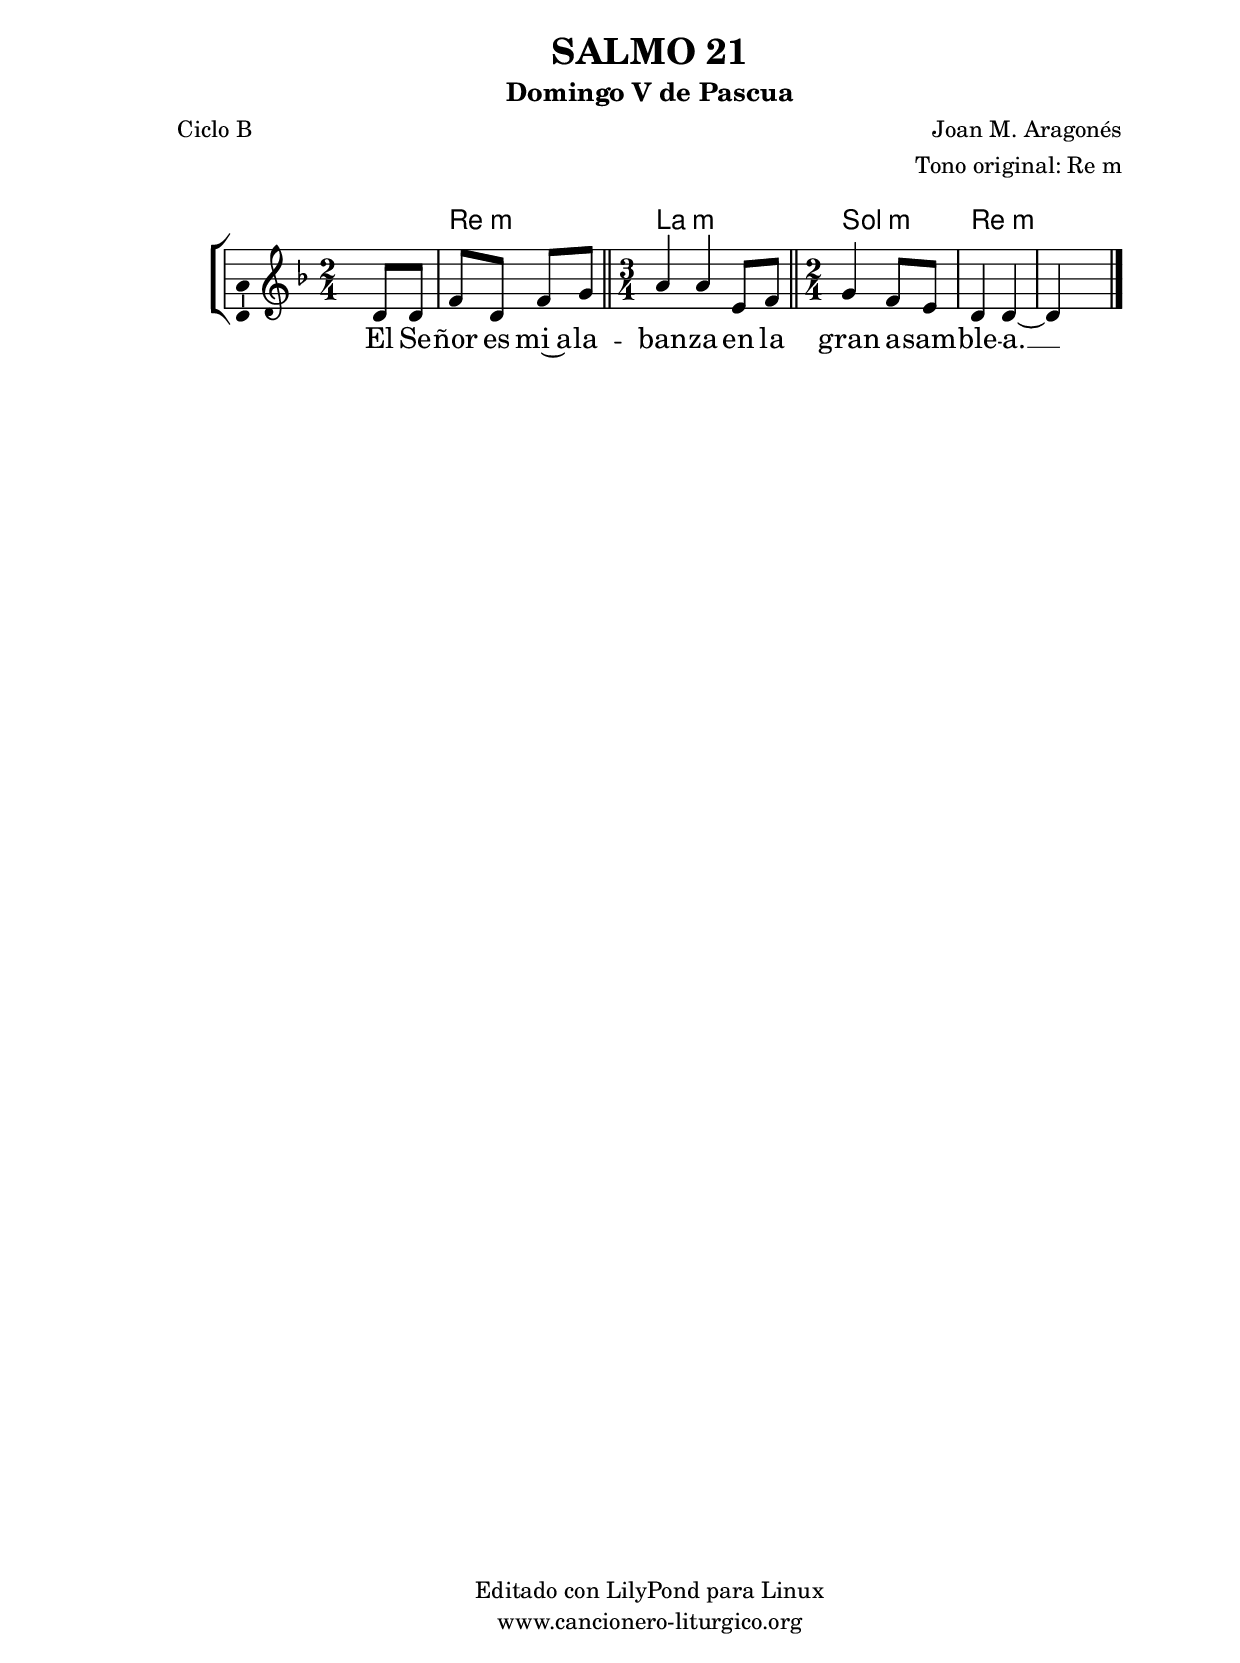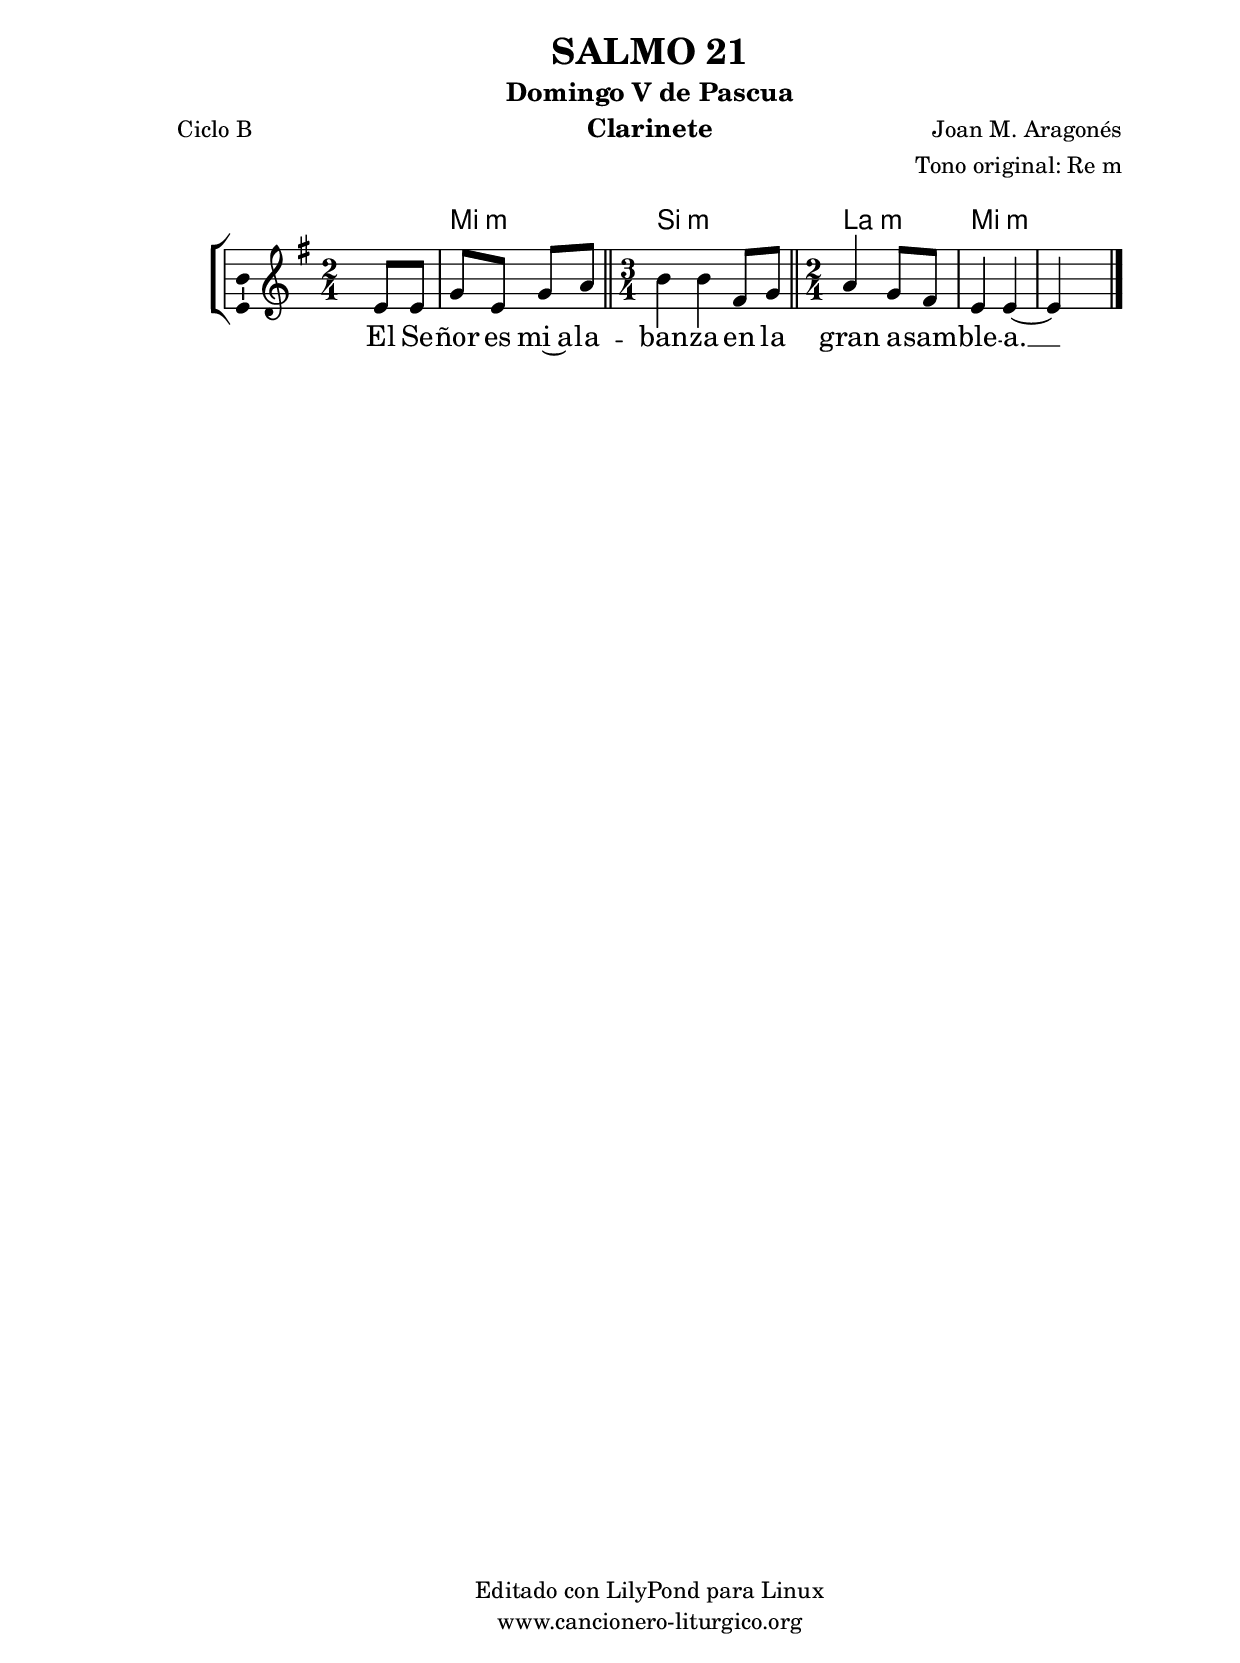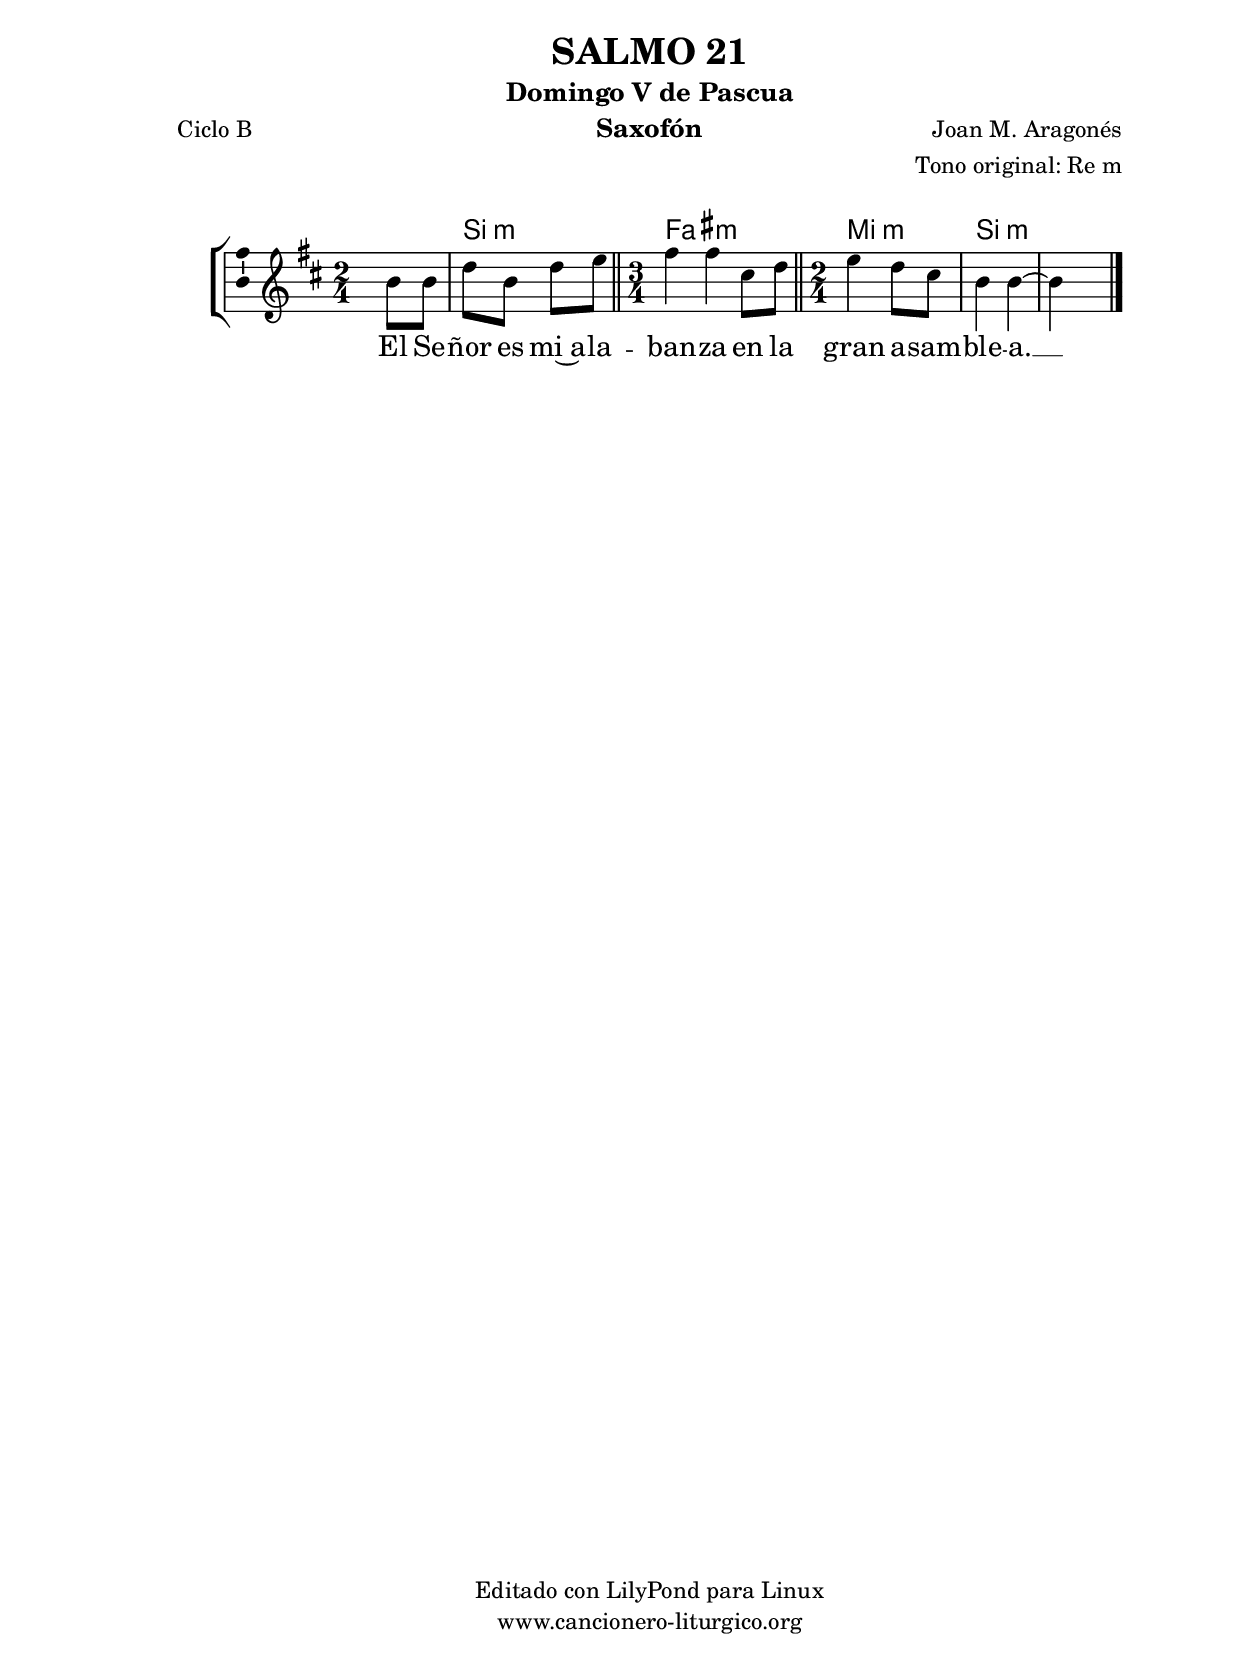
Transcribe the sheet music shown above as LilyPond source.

%
%para convertir .midi en .wav:
%timidity filename.midi -Ow -o finename.wav
%
%
%Para convertir de .wav a .mp3:
%lame -h -m j filename.wav
%
%
%para escuchar el midi:
%timidity nombrefichero.midi
%


%versión de lilypond para la que se ha escrito esta partitura:
\version "2.16.0"

	%Tamaño papel
	#(set-default-paper-size "a4")
	%Tamaño partitura
	#(set-global-staff-size 20)
	%No responde al pulsar sobre una nota
	#(ly:set-option 'point-and-click #f)

%parámetros del encabezamiento:
\header {
	title = "SALMO 21"
	subtitle = "Domingo V de Pascua"
	composer = "Joan M. Aragonés"
	poet = "Ciclo B"
	meter = ""
	arranger = "Tono original: Re m"
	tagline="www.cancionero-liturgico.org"
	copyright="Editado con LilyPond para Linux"
	tiempo = "Pascua"
	usos = "Salmo"
	letra = "El Señor es mi alabanza en la gran asamblea."
	}

%parámetros asociados al papel:
\paper  {
	oddHeaderMarkup = \markup {\fill-line { \on-the-fly #not-first-page \fromproperty #'header:title \on-the-fly #not-first-page \fromproperty #'header:composer }}
	evenHeaderMarkup = \markup {\fill-line { \fromproperty #'header:composer \fromproperty #'header:title }}
	#(set-paper-size "a4")
	print-page-number = ##f
	first-page-number = 1
	print-first-page-number = ##f
%	head-separation = 3.0 \cm
	top-margin = 2.0 \cm
	bottom-margin = 0.5\cm
%%%	bottom-margin = -1.0\cm
	left-margin = 3.0 \cm
	line-width = 16.0 \cm 
	indent = 8\mm
	interscoreline = 2.\mm
	between-system-space = 15\mm
%	para que las partituras no llenen la hoja:
	ragged-bottom = ##t
%	idem para la última hoja:
	ragged-last-bottom = ##f
%	para que las partituras llenen el ancho del papel:
	ragged-last = ##f
	after-title-space = 2.5 \cm
%page-count=1
%system-count=1

	%Flexible Vertical Spacing
%	markup-markup-spacing =
%	#'((basic-distance . 15) (minimum-distance . 15) (padding . 3))
	markup-system-spacing =
	#'((basic-distance . 15) (minimum-distance . 15) (padding . 3))
	system-system-spacing =
	#'((basic-distance . 15) (minimum-distance . 15) (padding . 3))
	score-system-spacing =
	#'((basic-distance . 15) (minimum-distance . 15) (padding . 5))
%	top-system-spacing = % header
%	#'((basic-distance . 8) (minimum-distance . 0) (padding . 3))
%	top-markup-spacing =
%	#'((basic-distance . 20) (minimum-distance . 20) (padding . 3))
	last-bottom-spacing = % footer
	#'((basic-distance . 5) (minimum-distance . 5) (padding . 3))
%	score-markup-spacing =
%	#'((basic-distance . 16) (minimum-distance . 13) (padding . 3))

	}


%parámetros que afectan a toda la partitura:
global =  {
	%clave de sol (G):
	\clef G
	%armadura:
%	\transpose f ees
	\key d \minor
	\tempo 4=80
	\set Score.tempoHideNote = ##t
	}


acordes = {
	\italianChords
	\chordmode {
%	\transpose f ees
{

s2
d2:m a2.:m g2:m d:m

	}
	}
}

melodia = 
%	\transpose f ees
{
	\relative c'{

\time 2/4
s4 d8 d
f8 d f g
\bar "||"
\time 3/4
a4 a e8 f
\bar "||"
\time 2/4
g4 f8 e
d4 d~
d4 s4

	\bar "|."
	}
	}


texto = \lyricmode {
El Se -- ñor es mi~a -- la -- ban -- za en la gran a -- sam -- ble -- a. __
	}


acordesStaff = \context ChordNames = acordesStaff <<
	\set chordChanges = ##t
	\acordes
	>>


vozStaff = \context Voice = vozStaff
\with {\consists "Ambitus_engraver"}
<<
%	\set Staff.instrumentName = ""
%	\set Staff.shortInstrumentName = ""
%	\set Staff.midiInstrument = #"clarinet"
%	\set Staff.midiInstrument = #"cello"
%	\set Staff.midiInstrument = #"flute"
	\set Staff.midiInstrument = #"electric guitar (jazz)"
%	\set Staff.midiInstrument = #"english horn"
%	\set Staff.midiInstrument = #"violin"
%	\set Staff.midiInstrument = #"glockenspiel"
	\set Staff.midiMinimumVolume = #0.7
	\set Staff.midiMaximumVolume = #0.9
	\global
	\melodia
	>>


textoStaff = \context Lyrics = textoStaff <<
	\lyricsto vozStaff \texto
	>>

\book {
	\score {
		\context ChoirStaff {
			\override StaffGroup.SystemStartBracket #'collapse-height = #1
			\override Score.SystemStartBar #'collapse-height = #1
			<<
			\acordesStaff
			\vozStaff
			\textoStaff
			>>
			}
		\layout {
	    		\context {
				\Lyrics
				\override LyricText #'font-size = #2
				}
	   		 \context {
				\Score
				%fontSize = #3
				\override StaffSymbol #'staff-space = #(magstep +3)
				%\override Beam #'thickness = #0.55
				%\override SpacingSpanner #'spacing-increment = #1.0
				%\override Slur #'height-limit = #1.5
				}
			}
		}
	\score {
		\unfoldRepeats
		\context ChoirStaff {
			<<
			\acordesStaff
			\vozStaff
			>>
			}
		\midi {
	  		\context {
	  			\Score
				tempoWholesPerMinute = #(ly:make-moment 70 4)
				}
			}
		}
	}

%Partitura para clarinete
#(define output-suffix "C")
\book {
	\header{
		instrument = "Clarinete"
		}
	\score {
		\context ChoirStaff {
			\override StaffGroup.SystemStartBracket #'collapse-height = #1
			\override Score.SystemStartBar #'collapse-height = #1
\transpose c d
			<<
			\acordesStaff
			\vozStaff
			\textoStaff
			>>
			}
		\layout {
	    		\context {
				\Lyrics
				\override LyricText #'font-size = #2
				}
	   		 \context {
				\Score
				%fontSize = #3
				\override StaffSymbol #'staff-space = #(magstep +3)
				%\override Beam #'thickness = #0.55
				%\override SpacingSpanner #'spacing-increment = #1.0
				%\override Slur #'height-limit = #1.5
				}
			}
		}
	}

%Partitura para saxofón
#(define output-suffix "S")
\book {
	\header{
		instrument = "Saxofón"
		}
	\score {
		\context ChoirStaff {
			\override StaffGroup.SystemStartBracket #'collapse-height = #1
			\override Score.SystemStartBar #'collapse-height = #1
\transpose c a
			<<
			\acordesStaff
			\vozStaff
			\textoStaff
			>>
			}
		\layout {
	    		\context {
				\Lyrics
				\override LyricText #'font-size = #2
				}
	   		 \context {
				\Score
				%fontSize = #3
				\override StaffSymbol #'staff-space = #(magstep +3)
				%\override Beam #'thickness = #0.55
				%\override SpacingSpanner #'spacing-increment = #1.0
				%\override Slur #'height-limit = #1.5
				}
			}
		}
	}

